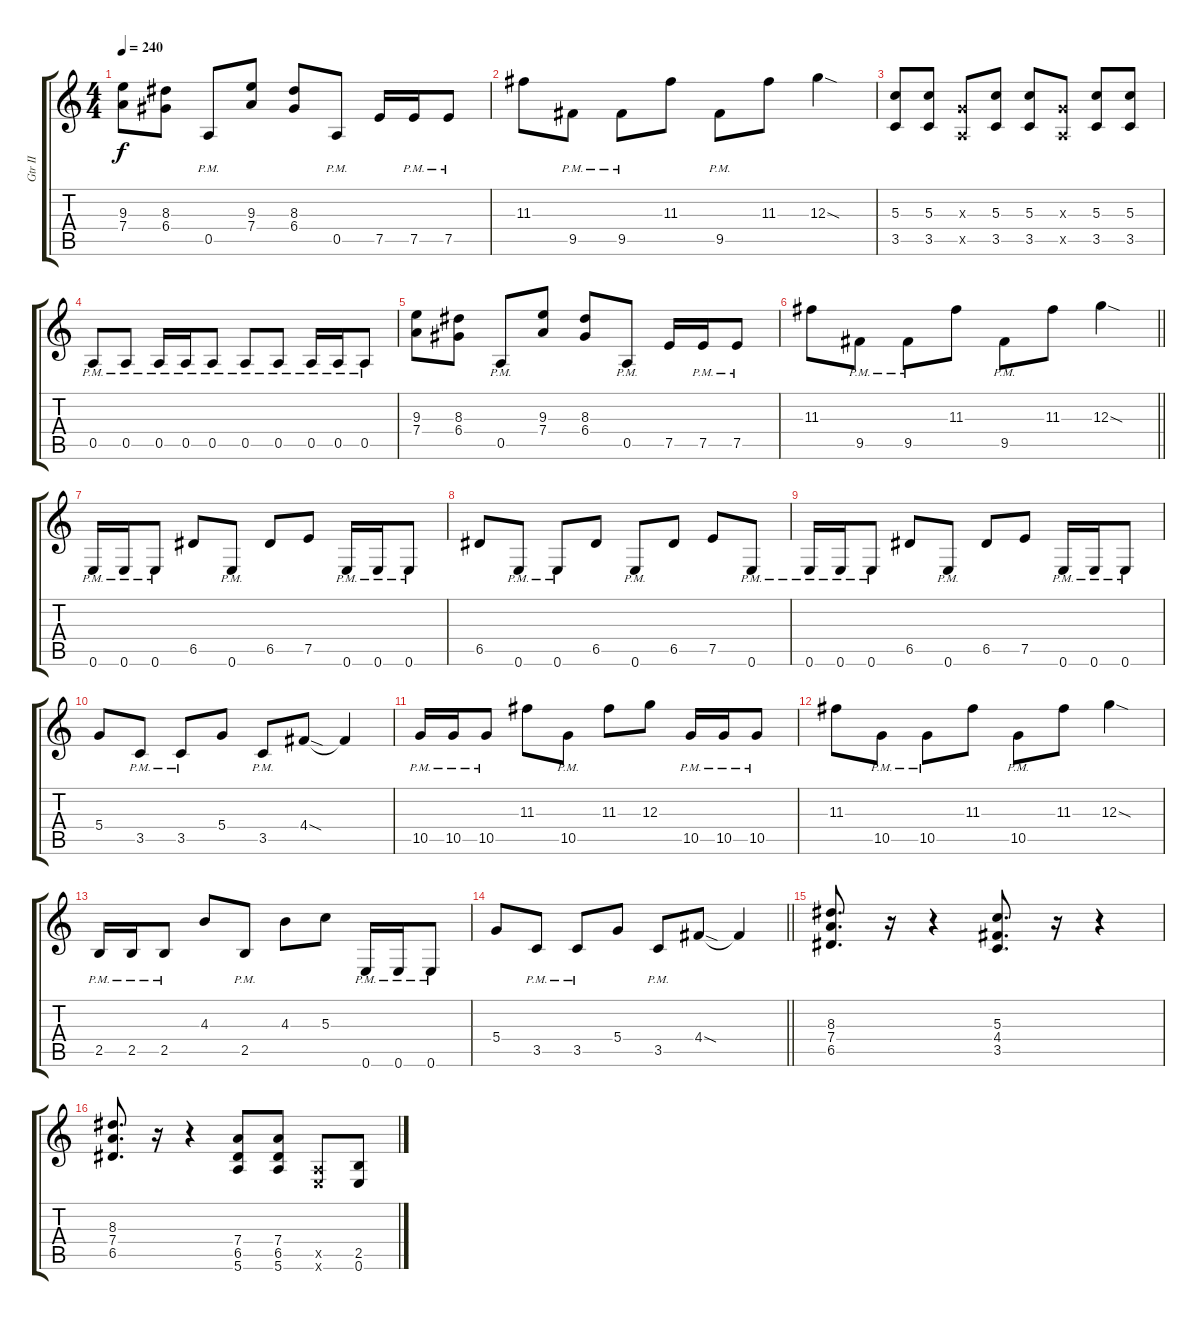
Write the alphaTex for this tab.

\track ("Gtr II" "Gtr II") {instrument overdrivenguitar}
\staff {score tabs}
\tuning (E4 B3 G3 D3 A2 E2) {hide}
\ts (4 4)
\tempo 240
\clef g2
\ks c
(9.3 7.4).8{dy f} (8.3 6.4).8 0.5{pm}.8 (9.3 7.4).8 (8.3 6.4).8 0.5{pm}.8 7.5.16 7.5{pm}.16 7.5{pm}.8 |
11.3.8 9.5{pm}.8 9.5{pm}.8 11.3.8 9.5{pm}.8 11.3.8 12.3{sod}.4 |
(5.3 3.5).8 (5.3 3.5).8 (0.3{x} 0.5{x}).8 (5.3 3.5).8 (5.3 3.5).8 (0.3{x} 0.5{x}).8 (5.3 3.5).8 (5.3 3.5).8 |
0.5{pm}.8 0.5{pm}.8 0.5{pm}.16 0.5{pm}.16 0.5{pm}.8 0.5{pm}.8 0.5{pm}.8 0.5{pm}.16 0.5{pm}.16 0.5{pm}.8 |
(9.3 7.4).8 (8.3 6.4).8 0.5{pm}.8 (9.3 7.4).8 (8.3 6.4).8 0.5{pm}.8 7.5.16 7.5{pm}.16 7.5{pm}.8 |
\barLineRight lightlight
11.3.8 9.5{pm}.8 9.5{pm}.8 11.3.8 9.5{pm}.8 11.3.8 12.3{sod}.4 |
0.6{pm}.16 0.6{pm}.16 0.6{pm}.8 6.5.8 0.6{pm}.8 6.5.8 7.5.8 0.6{pm}.16 0.6{pm}.16 0.6{pm}.8 |
6.5.8 0.6{pm}.8 0.6{pm}.8 6.5.8 0.6{pm}.8 6.5.8 7.5.8 0.6{pm}.8 |
0.6{pm}.16 0.6{pm}.16 0.6{pm}.8 6.5.8 0.6{pm}.8 6.5.8 7.5.8 0.6{pm}.16 0.6{pm}.16 0.6{pm}.8 |
5.4.8 3.5{pm}.8 3.5{pm}.8 5.4.8 3.5{pm}.8 4.4{sod}.8 4.4{t}.4 |
10.5{pm}.16 10.5{pm}.16 10.5{pm}.8 11.3.8 10.5{pm}.8 11.3.8 12.3.8 10.5{pm}.16 10.5{pm}.16 10.5{pm}.8 |
11.3.8 10.5{pm}.8 10.5{pm}.8 11.3.8 10.5{pm}.8 11.3.8 12.3{sod}.4 |
2.5{pm}.16 2.5{pm}.16 2.5{pm}.8 4.3.8 2.5{pm}.8 4.3.8 5.3.8 0.6{pm}.16 0.6{pm}.16 0.6{pm}.8 |
\barLineRight lightlight
5.4.8 3.5{pm}.8 3.5{pm}.8 5.4.8 3.5{pm}.8 4.4{sod}.8 4.4{t}.4 |
(8.3 7.4 6.5).8{d} r.16 r.4 (5.3 4.4 3.5).8{d} r.16 r.4 |
(8.3 7.4 6.5).8{d} r.16 r.4 (7.4 6.5 5.6).8 (7.4 6.5 5.6).8 (0.5{x} 0.6{x}).8 (2.5 0.6).8
